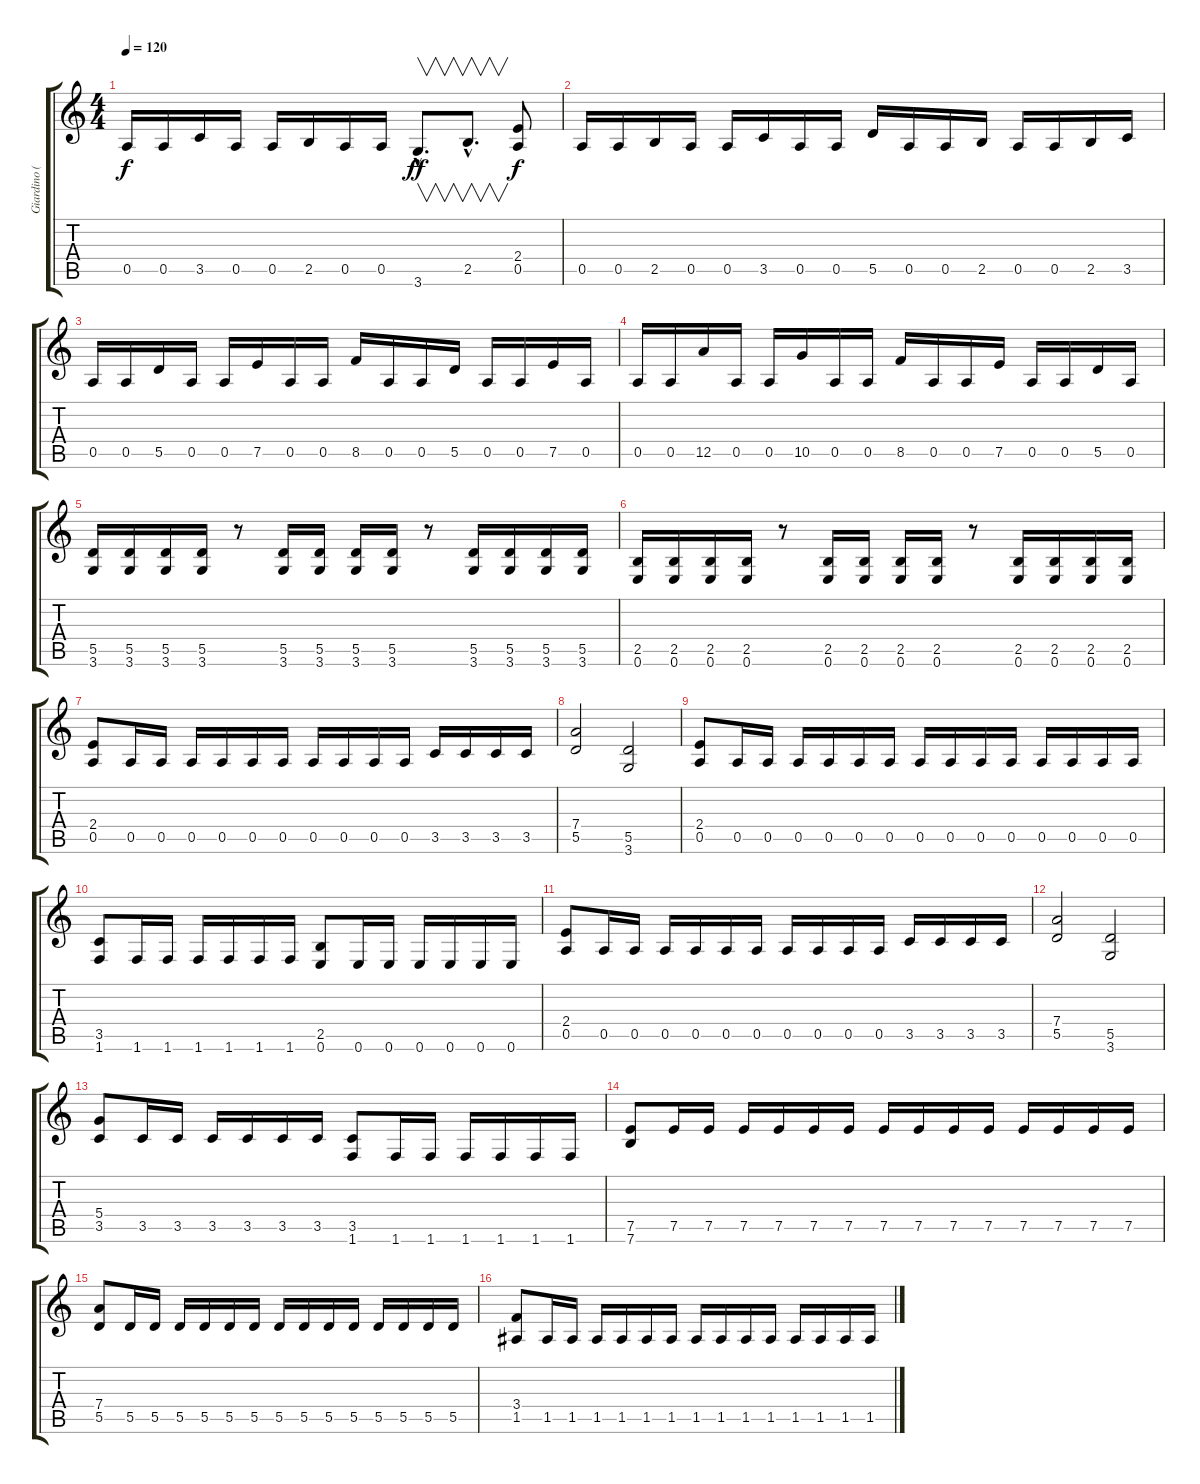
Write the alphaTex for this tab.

\track ("Giardino (Rítmico)" "Giardino (") {instrument overdrivenguitar}
\staff {score tabs}
\tuning (E4 B3 G3 D3 A2 E2) {hide}
\ts (4 4)
\tempo 120
\clef g2
\ks c
0.5.16{dy f} 0.5.16 3.5.16 0.5.16 0.5.16 2.5.16 0.5.16 0.5.16 3.6{hac}.8{v d dy ff} 2.5{hac}.8{v d} (2.4 0.5).8{dy f} |
0.5.16 0.5.16 2.5.16 0.5.16 0.5.16 3.5.16 0.5.16 0.5.16 5.5.16 0.5.16 0.5.16 2.5.16 0.5.16 0.5.16 2.5.16 3.5.16 |
0.5.16 0.5.16 5.5.16 0.5.16 0.5.16 7.5.16 0.5.16 0.5.16 8.5.16 0.5.16 0.5.16 5.5.16 0.5.16 0.5.16 7.5.16 0.5.16 |
0.5.16 0.5.16 12.5.16 0.5.16 0.5.16 10.5.16 0.5.16 0.5.16 8.5.16 0.5.16 0.5.16 7.5.16 0.5.16 0.5.16 5.5.16 0.5.16 |
(5.5 3.6).16 (5.5 3.6).16 (5.5 3.6).16 (5.5 3.6).16 r.8 (5.5 3.6).16 (5.5 3.6).16 (5.5 3.6).16 (5.5 3.6).16 r.8 (5.5 3.6).16 (5.5 3.6).16 (5.5 3.6).16 (5.5 3.6).16 |
(2.5 0.6).16 (2.5 0.6).16 (2.5 0.6).16 (2.5 0.6).16 r.8 (2.5 0.6).16 (2.5 0.6).16 (2.5 0.6).16 (2.5 0.6).16 r.8 (2.5 0.6).16 (2.5 0.6).16 (2.5 0.6).16 (2.5 0.6).16 |
(2.4 0.5).8 0.5.16 0.5.16 0.5.16 0.5.16 0.5.16 0.5.16 0.5.16 0.5.16 0.5.16 0.5.16 3.5.16 3.5.16 3.5.16 3.5.16 |
(7.4 5.5).2 (5.5 3.6).2 |
(2.4 0.5).8 0.5.16 0.5.16 0.5.16 0.5.16 0.5.16 0.5.16 0.5.16 0.5.16 0.5.16 0.5.16 0.5.16 0.5.16 0.5.16 0.5.16 |
(3.5 1.6).8 1.6.16 1.6.16 1.6.16 1.6.16 1.6.16 1.6.16 (2.5 0.6).8 0.6.16 0.6.16 0.6.16 0.6.16 0.6.16 0.6.16 |
(2.4 0.5).8 0.5.16 0.5.16 0.5.16 0.5.16 0.5.16 0.5.16 0.5.16 0.5.16 0.5.16 0.5.16 3.5.16 3.5.16 3.5.16 3.5.16 |
(7.4 5.5).2 (5.5 3.6).2 |
(5.4 3.5).8 3.5.16 3.5.16 3.5.16 3.5.16 3.5.16 3.5.16 (3.5 1.6).8 1.6.16 1.6.16 1.6.16 1.6.16 1.6.16 1.6.16 |
(7.5 7.6).8 7.5.16 7.5.16 7.5.16 7.5.16 7.5.16 7.5.16 7.5.16 7.5.16 7.5.16 7.5.16 7.5.16 7.5.16 7.5.16 7.5.16 |
(7.4 5.5).8 5.5.16 5.5.16 5.5.16 5.5.16 5.5.16 5.5.16 5.5.16 5.5.16 5.5.16 5.5.16 5.5.16 5.5.16 5.5.16 5.5.16 |
(3.4 1.5).8 1.5.16 1.5.16 1.5.16 1.5.16 1.5.16 1.5.16 1.5.16 1.5.16 1.5.16 1.5.16 1.5.16 1.5.16 1.5.16 1.5.16
